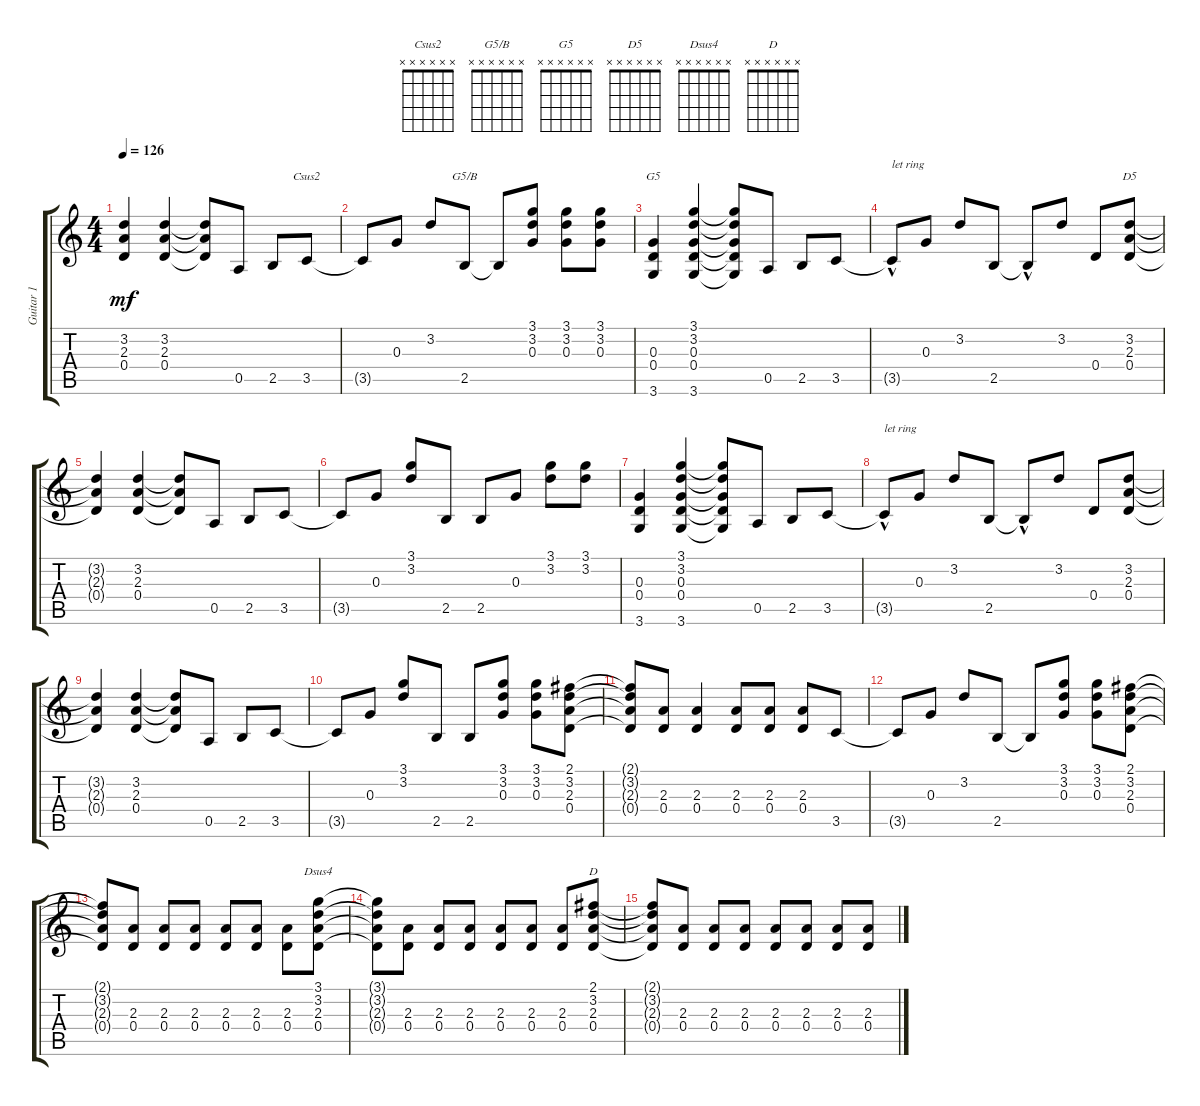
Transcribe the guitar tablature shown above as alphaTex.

\track ("Guitar 1" "Guitar 1") {instrument overdrivenguitar}
\staff {score tabs}
\tuning (E4 B3 G3 D3 A2 E2) {hide}
\chord ("Csus2" x x x x x x) {firstfret 0}
\chord ("G5/B" x x x x x x) {firstfret 0}
\chord ("G5" x x x x x x) {firstfret 0}
\chord ("D5" x x x x x x) {firstfret 0}
\chord ("Dsus4" x x x x x x) {firstfret 0}
\chord ("D" x x x x x x) {firstfret 0}
\ts (4 4)
\tempo 126
\clef g2
\ks c
(3.2{t} 2.3{t} 0.4{t}).4{dy mf} (3.2 2.3 0.4).4 (3.2{t} 2.3{t} 0.4{t}).8 0.5.8 2.5.8 3.5.8{ch "Csus2"} |
3.5{t}.8 0.3.8 3.2.8 2.5.8{ch "G5/B"} 2.5{t}.8 (3.1 3.2 0.3).8 (3.1 3.2 0.3).8 (3.1 3.2 0.3).8 |
(0.3 0.4 3.6).4{ch "G5"} (3.1 3.2 0.3 0.4 3.6).4 (3.1{t} 3.2{t} 0.3{t} 0.4{t} 3.6{t}).8 0.5.8 2.5.8 3.5.8 |
3.5{hac t}.8{txt "let ring"} 0.3.8 3.2.8 2.5.8 2.5{hac t}.8 3.2.8 0.4.8 (3.2 2.3 0.4).8{ch "D5"} |
(3.2{t} 2.3{t} 0.4{t}).4 (3.2 2.3 0.4).4 (3.2{t} 2.3{t} 0.4{t}).8 0.5.8 2.5.8 3.5.8 |
3.5{t}.8 0.3.8 (3.1 3.2).8 2.5.8 2.5.8 0.3.8 (3.1 3.2).8 (3.1 3.2).8 |
(0.3 0.4 3.6).4 (3.1 3.2 0.3 0.4 3.6).4 (3.1{t} 3.2{t} 0.3{t} 0.4{t} 3.6{t}).8 0.5.8 2.5.8 3.5.8 |
3.5{hac t}.8{txt "let ring"} 0.3.8 3.2.8 2.5.8 2.5{hac t}.8 3.2.8 0.4.8 (3.2 2.3 0.4).8 |
(3.2{t} 2.3{t} 0.4{t}).4 (3.2 2.3 0.4).4 (3.2{t} 2.3{t} 0.4{t}).8 0.5.8 2.5.8 3.5.8 |
3.5{t}.8 0.3.8 (3.1 3.2).8 2.5.8 2.5.8 (3.1 3.2 0.3).8 (3.1 3.2 0.3).8 (2.1 3.2 2.3 0.4).8 |
(2.1{t} 3.2{t} 2.3{t} 0.4{t}).8 (2.3 0.4).8 (2.3 0.4).4 (2.3 0.4).8 (2.3 0.4).8 (2.3 0.4).8 3.5.8 |
3.5{t}.8 0.3.8 3.2.8 2.5.8 2.5{t}.8 (3.1 3.2 0.3).8 (3.1 3.2 0.3).8 (2.1 3.2 2.3 0.4).8 |
(2.1{t} 3.2{t} 2.3{t} 0.4{t}).8 (2.3 0.4).8 (2.3 0.4).8 (2.3 0.4).8 (2.3 0.4).8 (2.3 0.4).8 (2.3 0.4).8 (3.1 3.2 2.3 0.4).8{ch "Dsus4"} |
(3.1{t} 3.2{t} 2.3{t} 0.4{t}).8 (2.3 0.4).8 (2.3 0.4).8 (2.3 0.4).8 (2.3 0.4).8 (2.3 0.4).8 (2.3 0.4).8 (2.1 3.2 2.3 0.4).8{ch "D"} |
(2.1{t} 3.2{t} 2.3{t} 0.4{t}).8 (2.3 0.4).8 (2.3 0.4).8 (2.3 0.4).8 (2.3 0.4).8 (2.3 0.4).8 (2.3 0.4).8 (2.3 0.4).8
